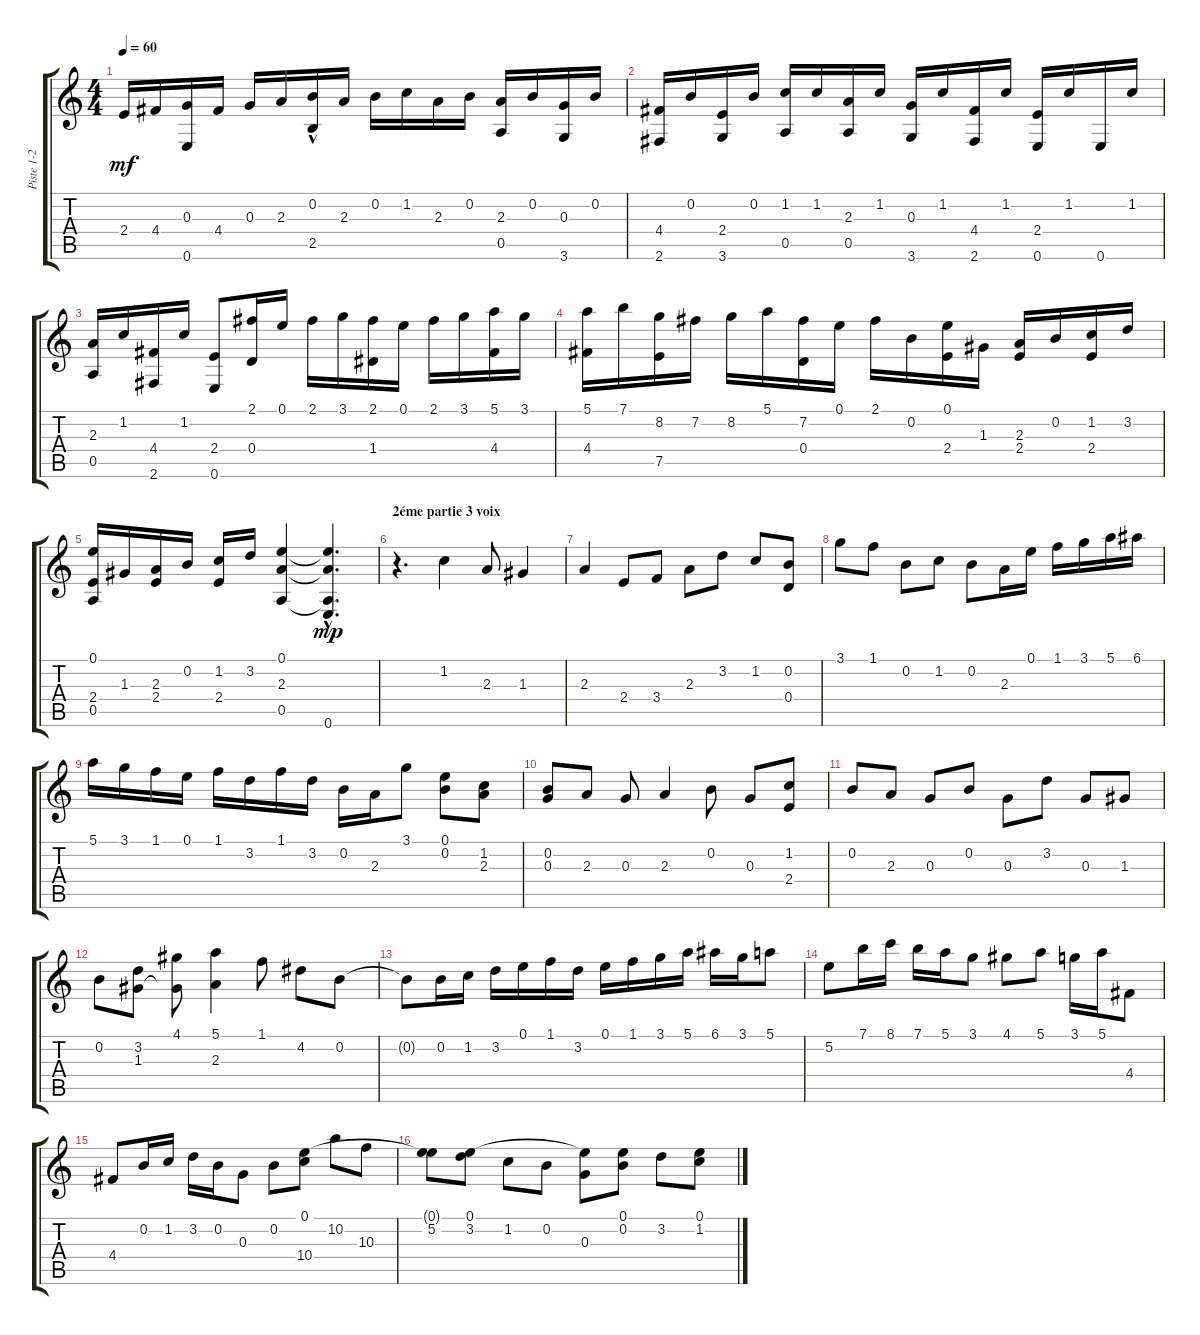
\track ("Piste 1-2" "Piste 1-2") {instrument acousticguitarnylon}
\staff {score tabs}
\tuning (E4 B3 G3 D3 A2 E2) {hide}
\ts (4 4)
\tempo 60
\clef g2
\ks c
2.4.16{dy mf} 4.4.16 (0.3 0.6).16 4.4.16 0.3.16 2.3.16 (0.2 2.5{hac}).16 2.3.16 0.2.16 1.2.16 2.3.16 0.2.16 (2.3 0.5).16 0.2.16 (0.3 3.6).16 0.2.16 |
(4.4 2.6).16 0.2.16 (2.4 3.6).16 0.2.16 (1.2 0.5).16 1.2.16 (2.3 0.5).16 1.2.16 (0.3 3.6).16 1.2.16 (4.4 2.6).16 1.2.16 (2.4 0.6).16 1.2.16 0.6.16 1.2.16 |
(2.3 0.5).16 1.2.16 (4.4 2.6).16 1.2.16 (2.4 0.6).8 (2.1 0.4).16 0.1.16 2.1.16 3.1.16 (2.1 1.4).16 0.1.16 2.1.16 3.1.16 (5.1 4.4).16 3.1.16 |
(5.1 4.4).16 7.1.16 (8.2 7.5).16 7.2.16 8.2.16 5.1.16 (7.2 0.4).16 0.1.16 2.1.16 0.2.16 (0.1 2.4).16 1.3.16 (2.3 2.4).16 0.2.16 (1.2 2.4).16 3.2.16 |
(0.1 2.4 0.5).16 1.3.16 (2.3 2.4).16 0.2.16 (1.2 2.4).16 3.2.16 (0.1 2.3 0.5).4 (0.1{hac t} 2.3{hac t} 0.5{hac t} 0.6{hac}).4{d dy mp} |
\section ("" "2éme partie 3 voix")
r.4{d} 1.2.4 2.3.8 1.3.4 |
2.3.4 2.4.8 3.4.8 2.3.8 3.2.8 1.2.8 (0.2 0.4).8 |
3.1.8 1.1.8 0.2.8 1.2.8 0.2.8 2.3.16 0.1.16 1.1.16 3.1.16 5.1.16 6.1.16 |
5.1.16 3.1.16 1.1.16 0.1.16 1.1.16 3.2.16 1.1.16 3.2.16 0.2.16 2.3.16 3.1.8 (0.1 0.2).8 (1.2 2.3).8 |
(0.2 0.3).8 2.3.8 0.3.8 2.3.4 0.2.8 0.3.8 (1.2 2.4).8 |
0.2.8 2.3.8 0.3.8 0.2.8 0.3.8 3.2.8 0.3.8 1.3.8 |
0.2.8 (3.2 1.3).8 (4.1 1.3{t}).8 (5.1 2.3).4 1.1.8 4.2.8 0.2.8 |
0.2{t}.8 0.2.16 1.2.16 3.2.16 0.1.16 1.1.16 3.2.16 0.1.16 1.1.16 3.1.16 5.1.16 6.1.16 3.1.16 5.1.8 |
5.2.8 7.1.16 8.1.16 7.1.16 5.1.16 3.1.8 4.1.8 5.1.8 3.1.16 5.1.16 4.4.8 |
4.4.8 0.2.16 1.2.16 3.2.16 0.2.16 0.3.8 0.2.8 (0.1 10.4).8 10.2.8 10.3.8 |
(0.1{t} 5.2).8 (0.1 3.2).8 1.2.8 0.2.8 (0.1{t} 0.3).8 (0.1 0.2).8 3.2.8 (0.1 1.2).8
